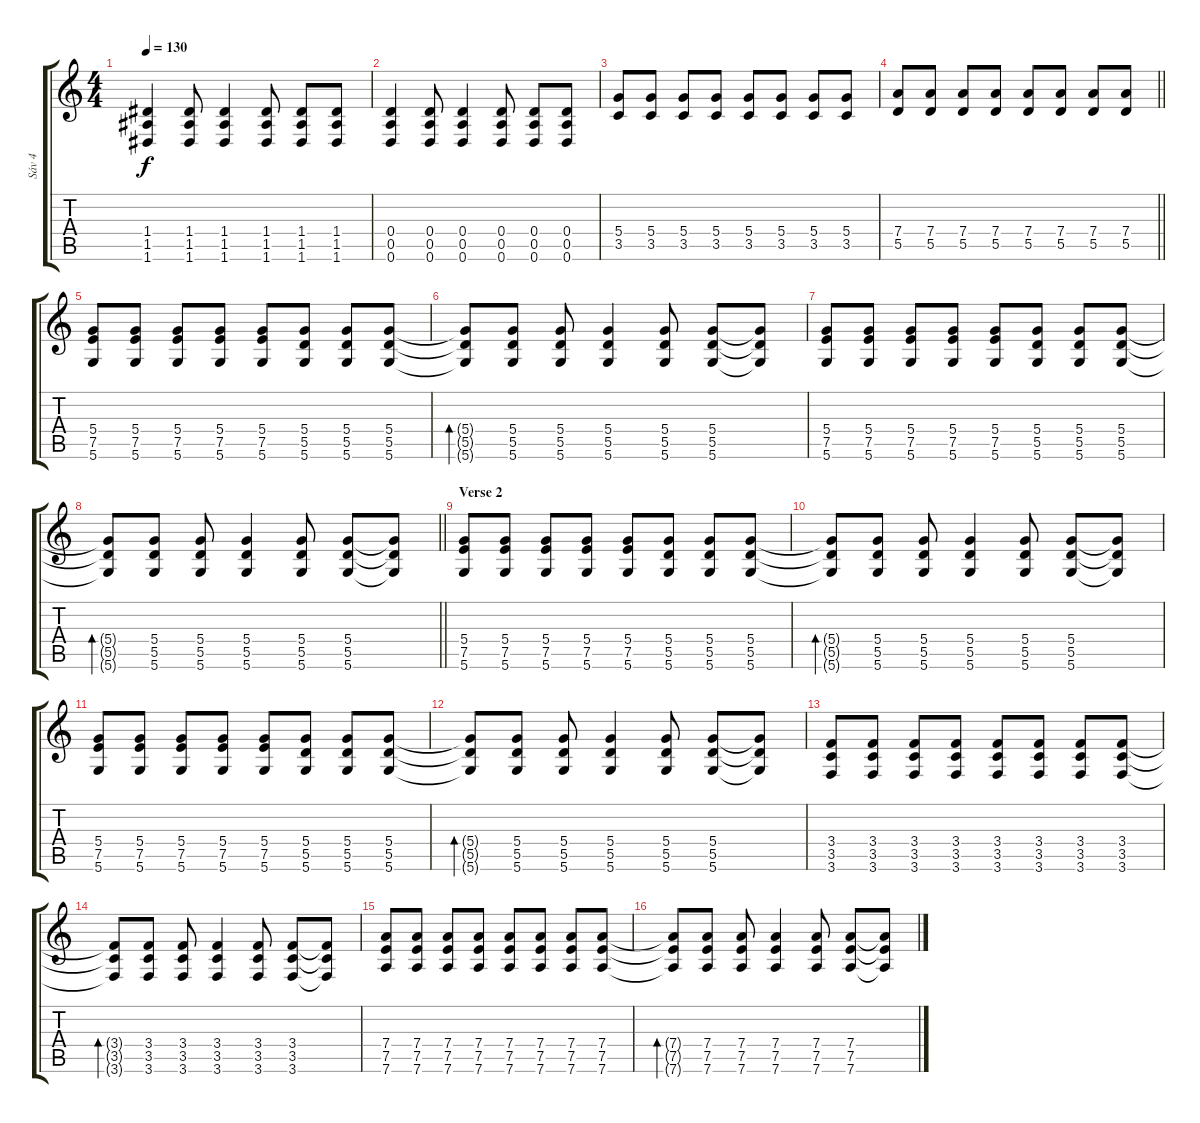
\track ("Sáv 4" "Sáv 4") {instrument overdrivenguitar}
\staff {score tabs}
\tuning (E4 B3 G3 D3 A2 D2) {hide}
\ts (4 4)
\tempo 130
\clef g2
\ks c
(1.4 1.5 1.6).4{dy f} (1.4 1.5 1.6).8 (1.4 1.5 1.6).4 (1.4 1.5 1.6).8 (1.4 1.5 1.6).8 (1.4 1.5 1.6).8 |
(0.4 0.5 0.6).4 (0.4 0.5 0.6).8 (0.4 0.5 0.6).4 (0.4 0.5 0.6).8 (0.4 0.5 0.6).8 (0.4 0.5 0.6).8 |
(5.4 3.5).8 (5.4 3.5).8 (5.4 3.5).8 (5.4 3.5).8 (5.4 3.5).8 (5.4 3.5).8 (5.4 3.5).8 (5.4 3.5).8 |
\barLineRight lightlight
(7.4 5.5).8 (7.4 5.5).8 (7.4 5.5).8 (7.4 5.5).8 (7.4 5.5).8 (7.4 5.5).8 (7.4 5.5).8 (7.4 5.5).8 |
(5.4 7.5 5.6).8 (5.4 7.5 5.6).8 (5.4 7.5 5.6).8 (5.4 7.5 5.6).8 (5.4 7.5 5.6).8 (5.4 5.5 5.6).8 (5.4 5.5 5.6).8 (5.4 5.5 5.6).8 |
(5.4{t} 5.5{t} 5.6{t}).8{bd 60} (5.4 5.5 5.6).8 (5.4 5.5 5.6).8 (5.4 5.5 5.6).4 (5.4 5.5 5.6).8 (5.4 5.5 5.6).8 (5.4{t} 5.5{t} 5.6{t}).8 |
(5.4 7.5 5.6).8 (5.4 7.5 5.6).8 (5.4 7.5 5.6).8 (5.4 7.5 5.6).8 (5.4 7.5 5.6).8 (5.4 5.5 5.6).8 (5.4 5.5 5.6).8 (5.4 5.5 5.6).8 |
\barLineRight lightlight
(5.4{t} 5.5{t} 5.6{t}).8{bd 60} (5.4 5.5 5.6).8 (5.4 5.5 5.6).8 (5.4 5.5 5.6).4 (5.4 5.5 5.6).8 (5.4 5.5 5.6).8 (5.4{t} 5.5{t} 5.6{t}).8 |
\section ("" "Verse 2")
(5.4 7.5 5.6).8 (5.4 7.5 5.6).8 (5.4 7.5 5.6).8 (5.4 7.5 5.6).8 (5.4 7.5 5.6).8 (5.4 5.5 5.6).8 (5.4 5.5 5.6).8 (5.4 5.5 5.6).8 |
(5.4{t} 5.5{t} 5.6{t}).8{bd 60} (5.4 5.5 5.6).8 (5.4 5.5 5.6).8 (5.4 5.5 5.6).4 (5.4 5.5 5.6).8 (5.4 5.5 5.6).8 (5.4{t} 5.5{t} 5.6{t}).8 |
(5.4 7.5 5.6).8 (5.4 7.5 5.6).8 (5.4 7.5 5.6).8 (5.4 7.5 5.6).8 (5.4 7.5 5.6).8 (5.4 5.5 5.6).8 (5.4 5.5 5.6).8 (5.4 5.5 5.6).8 |
(5.4{t} 5.5{t} 5.6{t}).8{bd 60} (5.4 5.5 5.6).8 (5.4 5.5 5.6).8 (5.4 5.5 5.6).4 (5.4 5.5 5.6).8 (5.4 5.5 5.6).8 (5.4{t} 5.5{t} 5.6{t}).8 |
(3.4 3.5 3.6).8 (3.4 3.5 3.6).8 (3.4 3.5 3.6).8 (3.4 3.5 3.6).8 (3.4 3.5 3.6).8 (3.4 3.5 3.6).8 (3.4 3.5 3.6).8 (3.4 3.5 3.6).8 |
(3.4{t} 3.5{t} 3.6{t}).8{bd 60} (3.4 3.5 3.6).8 (3.4 3.5 3.6).8 (3.4 3.5 3.6).4 (3.4 3.5 3.6).8 (3.4 3.5 3.6).8 (3.4{t} 3.5{t} 3.6{t}).8 |
(7.4 7.5 7.6).8 (7.4 7.5 7.6).8 (7.4 7.5 7.6).8 (7.4 7.5 7.6).8 (7.4 7.5 7.6).8 (7.4 7.5 7.6).8 (7.4 7.5 7.6).8 (7.4 7.5 7.6).8 |
(7.4{t} 7.5{t} 7.6{t}).8{bd 60} (7.4 7.5 7.6).8 (7.4 7.5 7.6).8 (7.4 7.5 7.6).4 (7.4 7.5 7.6).8 (7.4 7.5 7.6).8 (7.4{t} 7.5{t} 7.6{t}).8
